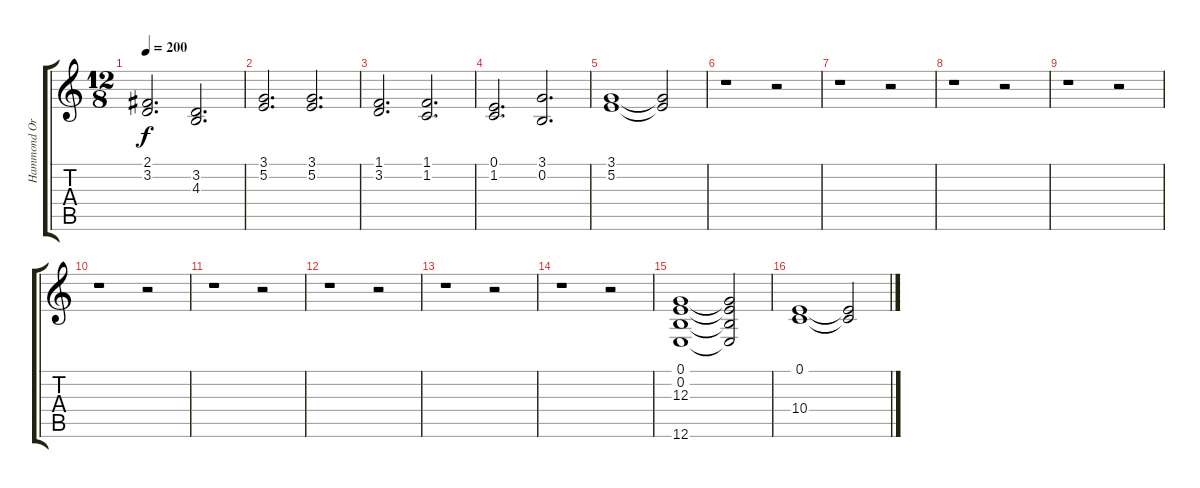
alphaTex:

\track ("Hammond Organ" "Hammond Or") {instrument drawbarorgan}
\staff {score tabs}
\tuning (E4 B3 G3 D3 A2 E2) {hide}
\ts (12 8)
\tempo 200
\clef g2
\ks c
(2.1 3.2).2{d dy f} (3.2 4.3).2{d} |
(3.1 5.2).2{d} (3.1 5.2).2{d} |
(1.1 3.2).2{d} (1.1 1.2).2{d} |
(0.1 1.2).2{d} (3.1 0.2).2{d} |
(3.1 5.2).1 (3.1{t} 5.2{t}).2 |
r.1 r.2 |
r.1 r.2 |
r.1 r.2 |
r.1 r.2 |
r.1 r.2 |
r.1 r.2 |
r.1 r.2 |
r.1 r.2 |
r.1 r.2 |
(0.1 0.2 12.3 12.6).1 (0.1{t} 0.2{t} 12.3{t} 12.6{t}).2 |
(0.1 10.4).1 (0.1{t} 10.4{t}).2
